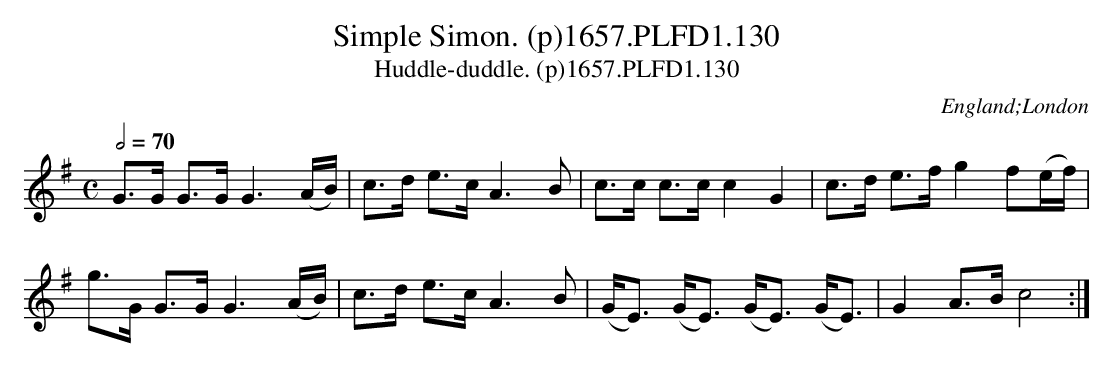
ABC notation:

X:1
T:Simple Simon. (p)1657.PLFD1.130
T:Huddle-duddle. (p)1657.PLFD1.130
M:C
L:1/8
Q:1/2=70
O:England;London
K:G
G>G G>G G3 (A/B/)|c>d e>c A3B|c>c c>c c2G2|c>d e>f g2 f(e/f/)|
g>G G>G G3(A/B/)|c>d e>c A3B|(G<E) (G<E) (G<E) (G<E)|G2A>Bc4:|
